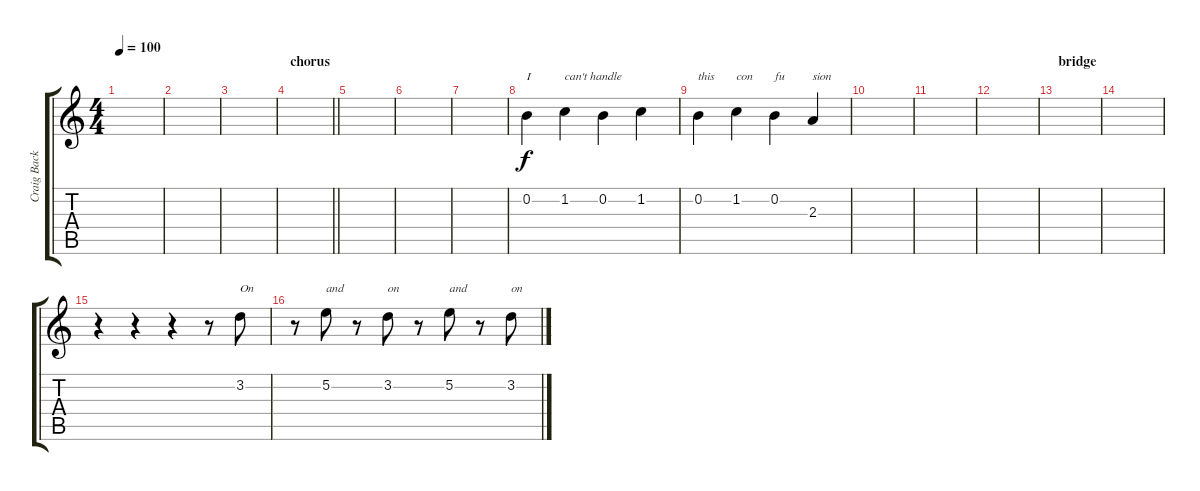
\track ("Craig Back Vocals" "Craig Back") {instrument electricguitarjazz}
\staff {score tabs}
\tuning (E4 B3 G3 D3 A2 E2) {hide}
\ts (4 4)
\tempo 100
\clef g2
\ks c
|
|
|
\section ("" "chorus")
\barLineRight lightlight
|
|
|
|
0.2.4{txt "I"} 1.2.4{txt "can't handle"} 0.2.4 1.2.4 |
0.2.4{txt "this "} 1.2.4{txt "con"} 0.2.4{txt "fu"} 2.3.4{txt "sion"} |
|
|
|
\section ("" "bridge")
|
|
r.4 r.4 r.4 r.8 3.2.8{txt "On"} |
r.8 5.2.8{txt "and"} r.8 3.2.8{txt "on"} r.8 5.2.8{txt "and"} r.8 3.2.8{txt "on"}
